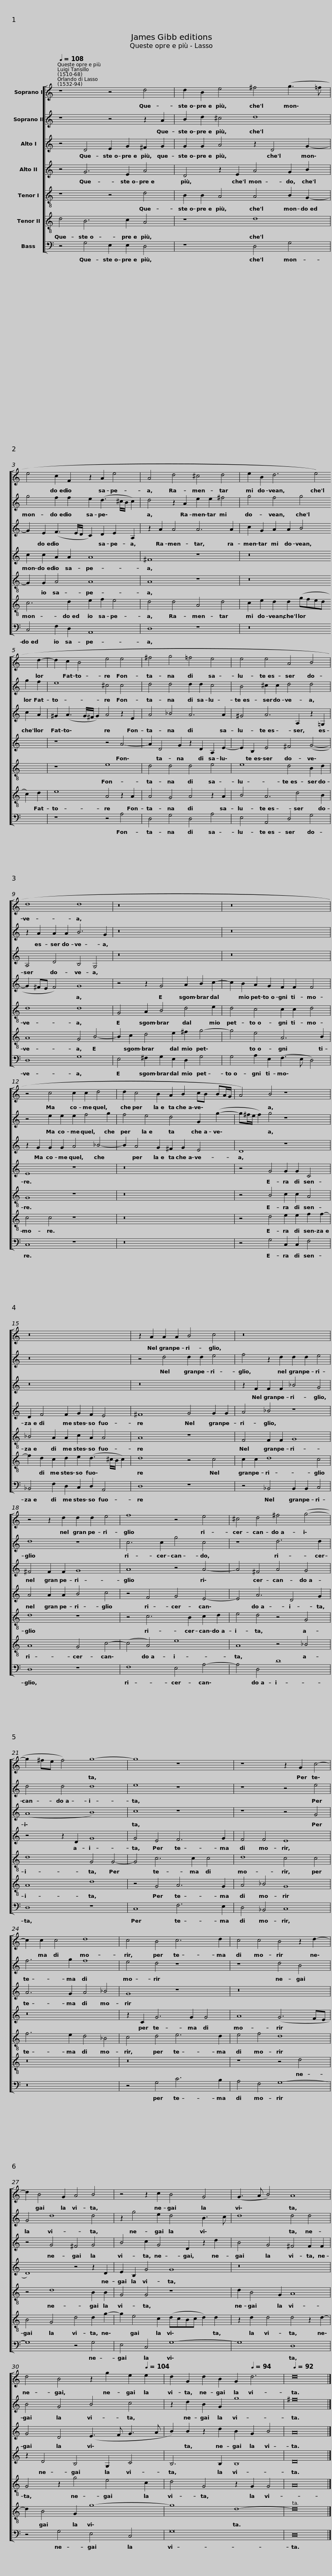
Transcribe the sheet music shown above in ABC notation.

X:1
%%score [ 1 2 3 4 5 6 7 ]
L:1/8
Q:1/4=108
M:none
I:linebreak $
K:C
V:1 treble
V:2 treble
V:3 treble
V:4 treble
V:5 treble-8
V:6 treble-8
V:7 bass
V:1
 z8 z4 d4 | d2 B2 e4 ^f4 (g3 =f |$ e4 c2 F2 z2 A2 e4 | A4 d4 ^c4 d4 |$ e2 B2 d6 e4 d2- |$ %5
 d2 c2 B4 e4 e4 | ^f4 g4 =f4 e4 | e4 e4 A4 B4 | d8 d8 |$ z16 | %10
 z16 | z4 c4 c2 c2 d4 |$ d2 c4 B2 A2 B2 cB BA/G/ | A4) B4 z8 | z16 |$ %15
 z2 A2 A2 A2 B4 c4 | z16 | z4 z2 d2 d2 d2 e4 |$ f8 z4 e4 | ^c4 d4 ^f4 (g4- | %20
 g2 ^fe f4) g8- |$ g8 z8 | z8 z2 G2 c4- | c2 c2 c4 d8 | c4 B4 c6 d2 |$ %25
 c4 c4 B4 z2 d2- | d2 B4 G2 A4 B4 | z4 z2 c2 B4 G4 |$ (G3 A B4) A8 | d4 B4 z2[Q:1/4=107] g2[Q:1/4=105] e2[Q:1/4=104] e2 | %30
[Q:1/4=102] d2[Q:1/4=101] G2[Q:1/4=99] d2[Q:1/4=98] B2[Q:1/4=96] G2[Q:1/4=94] d6 |[Q:1/4=92] d16 |] %32
V:2
 z8 z4 z2 A2 | B2 d2 ^c4 d8 |$ g4 f2 f2 e2 (d3 ^c/B/ c2) | d4 z2 A2 e2 e2 ^f4 |$ g4 f4 g4 g2 f2 |$ %5
 e8 ^c4 c4 | d4 d4 d2 d2 c4 | B4 ^c2 c2 d4 d4 | z2 A2 A2 A2 B6 G2 |$ z16 | %10
 z16 | z4 e2 e2 e2 f4 g2 |$ f4 e4 d4 G2 (g2- | g^f/e/ f2) g4 z8 | z16 |$ %15
 z4 d4 d2 d2 e4 | f4 z2 d2 d2 d2 e4 | d8 z8 |$ c6 c2 g4 c4 | z8 d6 d2 | %20
 d4 d4 d8 |$ e8 z8 | z8 z4 e4 | f6 g2 f8 | e4 d4 z8 |$ %25
 z8 d4 B4 | G4 d8 d4 | z2 g4 e2 d4 B3 c |$ d8 d4 d4 | B4 G4 B4 c4 | %30
 z2 d2 B2 G2 g8 | ^f16 |] %32
V:3
 z4 D4 E2 G2 ^F2 G2 | G2 G2 A4 z2 D4 G2- |$ G2 E2 (F3 E/D/ C2) D2 E2 A,2 | z2 A2 A4 A6 A2 |$ c2 G2 A2 A2 B4 c2 A2 |$ %5
 ^G2 (A3 G/^F/ G2) A4 z2 E2 | A4 _B4 A6 A2 | ^G4 A6 A,2 z2 !courtesy!=G,2 | A,4 D4 B,4 G,4 |$ z16 | %10
 z16 | z2 G2 G2 G2 A4 _B4- |$ B2 A4 G2 ^F2 G2 E4 | D8 z8 | z16 |$ %15
 z16 | z2 F2 F2 F2 _B4 G4 | ^F4 F2 F2 G8 |$ A8 z4 A4- | A4 ^F4 A4 G4 | %20
 (A8 B8) |$ c8 z8 | z8 z4 G4 | A6 G2 A4 _B4 | G8 z8 |$ %25
 z16 | z4 G4 ^F4 G4 | B4 c2 G4 D2 z2 d2 |$ B4 G4 ^F4 F2 F2 | G4 D4 (E3 F G3 A | %30
 B2) B2 z2 d2 B2 G2 B4 | A16 |] %32
V:4
 z4 G6 E2 A4 | D4 z2 E2 A4 G2 B2 |$ c2 c2 A2 A2 A8 | ^F8 z8 |$ z16 |$ %5
 z8 z4 A4- | A2 D4 G2 z2 D2 A,2 E2- | E2 B,2 E4 ^F4 (G4- | G2 ^FE F4) G8 |$ z4 z2 G4 A2 B2 c2- | %10
 c2 B2 A2 G2 F2 F2 F4 | E8 z8 |$ z16 | z4 G4 G2 G2 C4 | D2 F4 F2 G2 F2 E4 |$ %15
 ^F8 G4 G2 G2 | A4 _B4 z8 | A4 A2 A2 B4 c4 |$ z4 F4 G4 E4- | E4 A6 D4 G2 | %20
 z4 z2 D2 G8 |$ G4 E4 F6 G2 | F4 F4 E8 | z16 | z2 C2 G6 G2 G4 |$ %25
 A8 (G6 FE | D8) z4 z2 D2 | E2 B,2 G4 G8 |$ z16 | z2 D4 B,4 G,2 C4 | %30
 B,6 B,2 B,8 | D16 |] %32
V:5
 z8 z4 d4 | B2 B2 A4 A4 B2 G2- |$ G2 G2 A4 A8 | A8 z8 |$ z16 |$ %5
 z8 e8 | d4 d4 d4 e4 | e8 d4 B2 d2 | d8 d8 |$ G4 A2 B4 d4 e2 | %10
 d4 c4 c2 c2 d4 | G8 z8 |$ z16 | z4 B4 c2 c2 A4 | _B4 A2 A2 c2 A2 A4 |$ %15
 A8 z8 | F4 F2 F2 G8 | d8 z8 |$ z4 c6 B2 c2 d2 | e4 d4 z4 G4 | %20
 d8 G4 G4- |$ G4 c6 c2 c4 | d8 c4 c4 | f6 e2 d4 _B4 | c4 d4 e6 d2 |$ %25
 e4 f4 d8 | z4 d8 B2 B2 | G4 G4 z8 |$ d2 B4 G2 A8 | G4 z2 g4 e4 c2 | %30
 d4 G4 z2 G2 G4 | A16 |] %32
V:6
 d4 B6 c2 A4 | z8 d8 |$ c6 d2 e2 f2 e4 | d4 d4 A4 d4 |$ c2 e2 d2 d2 (gfed c2) d2 |$ %5
 e8 A4 z2 A2 | A4 G4 A4 z2 A2 | B4 A6 d4 B2 | A8 G4 B4- |$ B2 c2 d4 e2 ^f2 g4- | %10
 g4 e4 A6 B2 | c4 c4 z8 |$ z16 | z4 d4 e2 e2 f2 f2- | f2 d2 c2 d2 e2 (d3 ^c/B/ c2) |$ %15
 d8 z4 c4 | c2 c2 d8 c4 | A8 G4 c4- |$ (c4 A4) e8 | A8 z4 _B4 | %20
 A8 d8 |$ z4 G4 A6 G2 | A4 _B4 G8 | z16 | z16 |$ %25
 z8 z4 d4 | B4 G4 d4 d2 g2- | g2 e4 c2 (dcBc d2) d2 |$ z2 d2 d4 d4 z2 d2- | d2 B4 G2 g8- | %30
 g8 d8- | d16 |] %32
V:7
 z4 G,4 E,2 E,2 D,4 | z8 D,4 G,4 |$ C,4 F,2 D,2 A,,8 | D,8 z8 |$ z16 |$ %5
 z8 z4 A,4 | D,4 G,4 D,4 A,4 | E,4 A,,4 D,4 G,4 | D,8 G,8 |$ E,4 ^F,2 G,2 E,2 D,2 G,4 | %10
 G,4 A,2 E,2 (F,3 E, D,4) | C,8 z8 |$ z16 | z4 G,4 C,2 C,2 F,4 | _B,,4 F,2 D,2 C,2 D,2 A,,4 |$ %15
 D,8 z8 | z4 _B,,4 B,,2 B,,2 C,4 | D,8 z8 |$ F,8 E,4 A,4- | A,4 D,4 D8 | %20
 D,8 z8 |$ C,8 F,6 E,2 | D,4 _B,,4 C,8 | z16 | z4 G,4 C6 B,2 |$ %25
 A,4 F,4 G,8- | G,8 z4 G,4 | E,4 C,4 G,8- |$ G,8 D,8 | z4 G,4 E,4 C,4 | %30
 G,16 | D,16 |] %32
